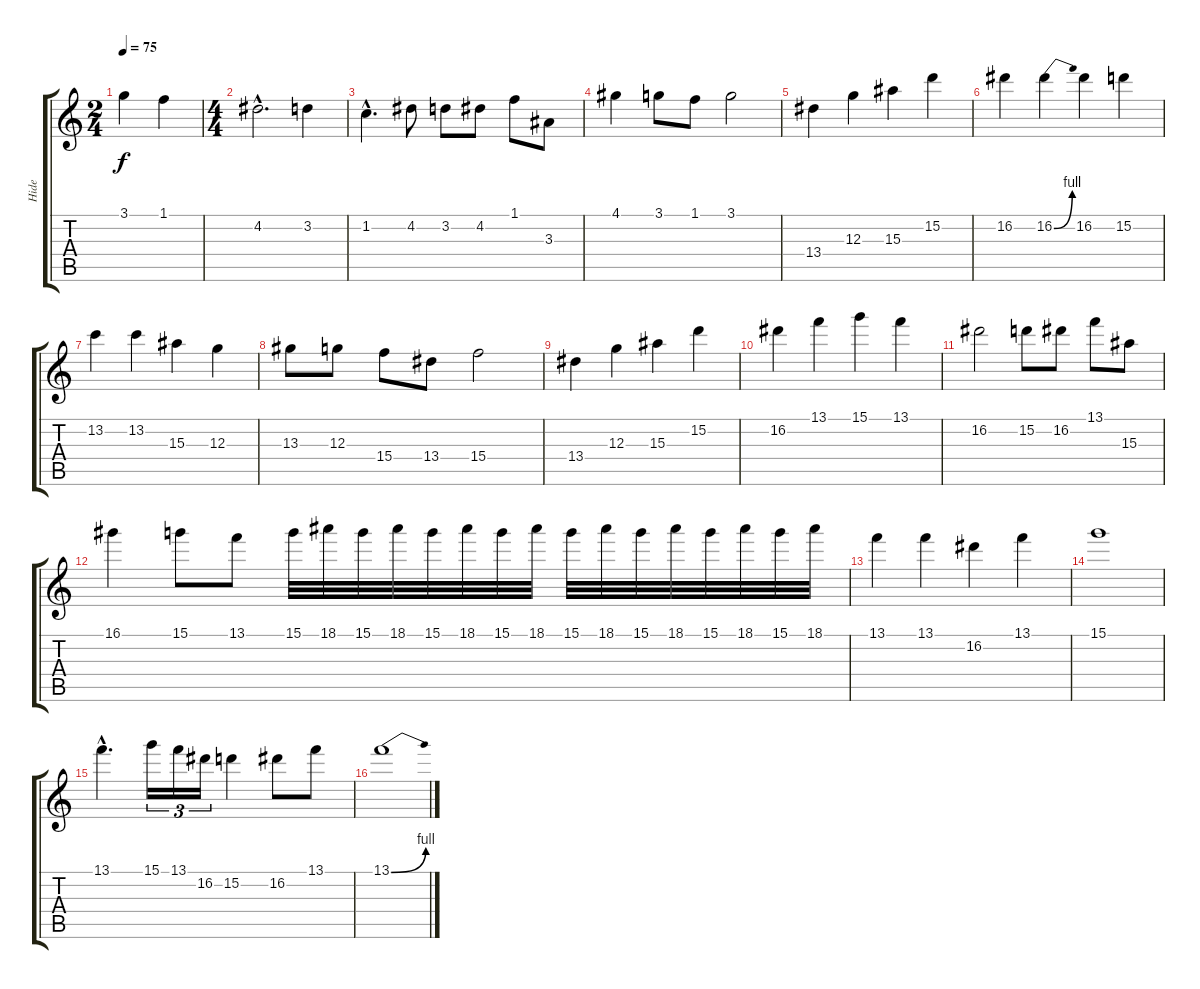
\track ("Hide" "Hide") {instrument distortionguitar}
\staff {score tabs}
\tuning (E4 B3 G3 D3 A2 E2) {hide}
\ts (2 4)
\tempo 75
\clef g2
\ks c
3.1.4{dy f} 1.1.4 |
\ts (4 4)
4.2{hac}.2{d} 3.2.4 |
1.2{hac}.4{d} 4.2.8 3.2.8 4.2.8 1.1.8 3.3.8 |
4.1.4 3.1.8 1.1.8 3.1.2 |
13.4.4 12.3.4 15.3.4 15.2.4 |
16.2.4 16.2{be (bend 0 0 60 4)}.4 16.2.4 15.2.4 |
13.2.4 13.2.4 15.3.4 12.3.4 |
13.3.8 12.3.8 15.4.8 13.4.8 15.4.2 |
13.4.4 12.3.4 15.3.4 15.2.4 |
16.2.4 13.1.4 15.1.4 13.1.4 |
16.2.2 15.2.8 16.2.8 13.1.8 15.3.8 |
16.1.4 15.1.8 13.1.8 15.1.32 18.1.32 15.1.32 18.1.32 15.1.32 18.1.32 15.1.32 18.1.32 15.1.32 18.1.32 15.1.32 18.1.32 15.1.32 18.1.32 15.1.32 18.1.32 |
13.1.4 13.1.4 16.2.4 13.1.4 |
15.1.1 |
13.1{hac}.4{d} 15.1.16{tu (3 2)} 13.1.16{tu (3 2)} 16.2.16{tu (3 2)} 15.2.4 16.2.8 13.1.8 |
13.1{be (bend 0 0 60 4)}.1
